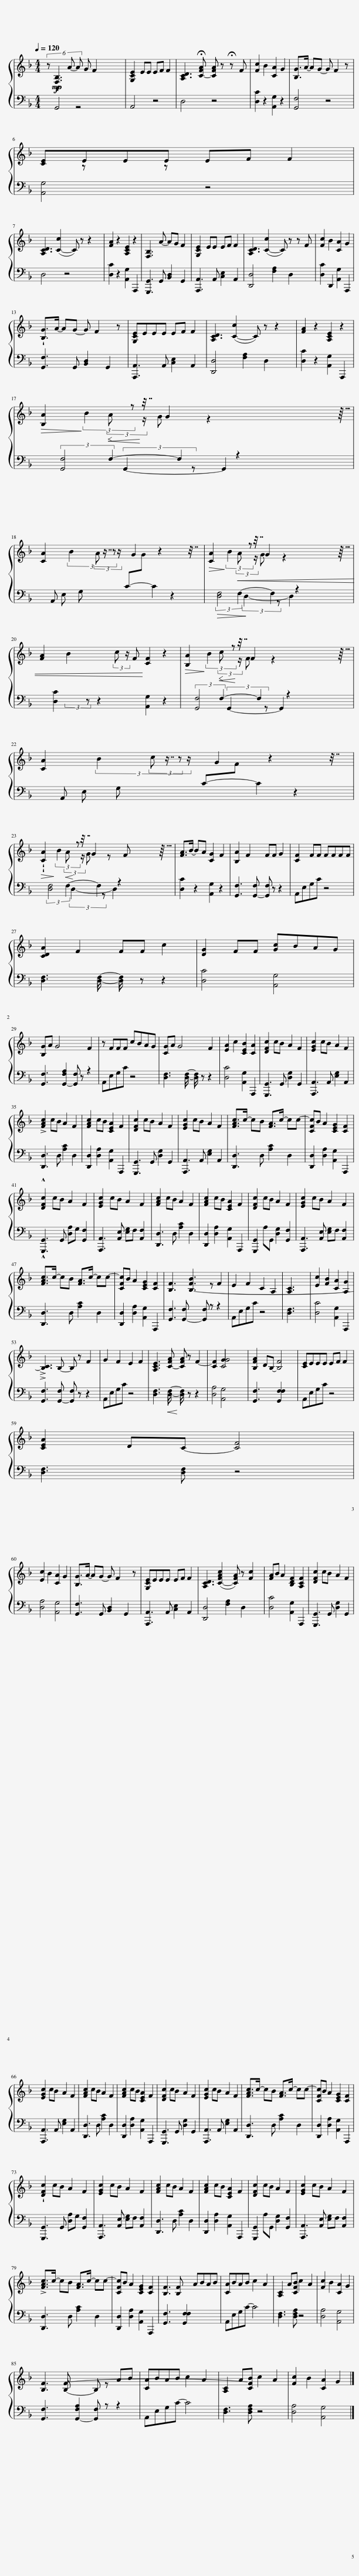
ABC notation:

X:1
%%score { ( 1 2 ) | ( 3 4 ) }
L:1/8
Q:1/4=120
M:4/4
I:linebreak $
K:F
V:1 treble
V:2 treble
V:3 bass
V:4 bass
V:1
 (6:4:4z!mp!!f! [F,B,]3 A- A G x3 | [G,CE]2 EE EF F2 | [A,CD]3 !fermata![C-FA] [CFA] z !fermata!z F | [Fc]2 B2 [CA]2 G2 | [B,G]>A- AG- G F2 z |$ %5
 [CE]EEE EF F2 |$ [A,CD]3 ([C-c]2 C) z z2 | [FA]2 z2 [A,CE]2 z2 | [F,B,]3 A- AG F2 | [G,CE]2 EE EF F2 | %10
 [A,CD]3 ([C-c]2 C) z z F | [Fc]2 B2 [CA]2 G2 |$ !wedge![B,G]>A- AG- G F2 z | [G,CE]EEE EF F2 | [A,CD]3 ([C-c]2 C) z z2 | %15
 [FA]2 z2 [A,CE]2 z2 |$!>(! [B,A]2!>)! (3B2!<)!!<(!!<(! x43/64 z!<)! G2 x37/12 z7/32 |$ [CA]2 (3B2 x85/64 z G2 z2 x17/12 z29/64 |!>(! [CA]2!>)! (3B2!<(! x43/64 z G2 x37/12 z7/32 |$ [FA]2 (3:2:2B2 z z2 (3:2:2c z/ F!<)! [CF]2 z2 | %20
!>(! [B,A]2!>)! (3B2!<)!!<(!!<(! x43/64 z!<)! F2 x37/12 z7/32 |$ [CA]2 (3B2 x85/64 z G2 z2 x17/12 z29/64 |$!>(! !wedge![CA]2!>)! (3B2!<(! x43/64!<)! z G2 x37/12 z7/32 | [FA]>B- BA [CG]2 F2 | [B,A]2 F2 FF G2 | %25
 [CF]2 FF FFFF |$ [CDA]2 F2 FF c2 | [DG]2 FF [Gc]BAG |$ [B,G]A G4 z z2 | z FFF cBAG | %30
 [CG]A G4 F2 | [EA]2 c2 [CEB]2 [CA]2 | [DFc]2 cB A2 F2 | [EGc]2 cB A2 F2 |$ !>![FAc]2 cB A2 F2 | %35
 [FAc]2 cB [CEA]2 F2 | [DFc]2 cB A2 F2 | [EGc]2 cB A2 F2 | [FAc]>c- cB [FA]>c- cc- | [CFc]B A2 [CEG]2 [CF]2 |$ %40
 !^![DFc]2 cB A2 F2 | [EGc]2 cB A2 F2 | [FAc]2 cB A2 F2 | [FAc]2 cB [CEA]2 F2 | [DFc]2 cB A2 F2 | %45
 [EGc]2 cB A2 F2 |$ !^![FAc]>c- cB [FA]>c- cc- | [CFc]B A2 [CEG]2 [CF]2 | [B,F]3[I:staff +1] [G,,-F,][I:staff -1] [B,-FB]3[I:staff +1] [G,,F,][I:staff -1] z z2 | E2 F2 C2 A,2 | %50
 [A,C]3 x5 | [Ec]2 [FB]2 [CA]2 [A,G]2 |$ !>![B,C]3 B,- B, z F2 | G2 F2 E2 F2 | [A,CE]3 [C-FA] [CFA] z F2- | %55
 [CF]2 G2 x4 | [B,FA]2 DB,- [B,F]4 | [CE]EEE EF F2 |$ [CEA]2 DC- [CF]4 |$ [Ec]2 B2 [CA]2 G2 | %60
 [B,G]>A- AG- G F2 z | [G,CE]EEE EF F2 | [A,CD]3 ([C-FAc]2 [CFA]) z [Fc]2 | [FA]B A2 [B,DF]2 [A,CF]2 | [DFc]2 cB A2 F2 |$ %65
 [EGc]2 cB A2 F2 | [FAc]2 cB A2 F2 | [FAc]2 cB [CEA]2 F2 | [DFc]2 cB A2 F2 | [EGc]2 cB A2 F2 | %70
 [FAc]>c- cB [FA]>c- cc- | [CFc]B A2 [CEG]2 [CF]2 |$ !wedge![DFc]2 cB A2 F2 | [EGc]2 cB A2 F2 | [FAc]2 cB A2 F2 | %75
 [FAc]2 cB [CEA]2 F2 | [DFc]2 cB A2 F2 | [EGc]2 cB A2 F2 |$ !>![FAc]>c- cB [FA]>c- cc- | [CFc]B A2 [CEG]2 [CF]2 | %80
 [B,F]3 [B,F][I:staff +1] [G,,F,F,]2[I:staff -1] ABAB | [CA]BAB c2 A2 | [A,C]2 A[CFB] c2 A2 | [Fc]2 B2 [CA]2 G2 |$ [B,F]3 F-[I:staff +1] [G,,-F,A,]2 [G,,F,][I:staff -1] z z2 | %85
 [CA]BAB c2 A2 | [A,C]2 A[CFB] c2 A2 | [Fc]2 B2 [CA]2 G2 |] %88
V:2
 x10/3 z4 x2/3 | x8 | x8 | x8 | x8 |$ %5
 x z x z x4 |$ x9 | x8 | x8 | x8 | %10
 x9 | x8 |$ x8 | x8 | x9 | %15
 x8 |$ x10/3 (3:2:2A z/ G z2 x29/12 |$ x43/4 | x10/3 (3:2:2A z/ G z2 x29/12 |$ x12 | %20
 x10/3 (3:2:2c z/ F z2 x29/12 |$ x43/4 |$ x10/3 (3:2:2A z/ G z F x29/12 | x8 | x8 | %25
 x8 |$ x3[I:staff +1] D,- D, x3 | x8 |$ x7[I:staff -1] F2 | x8 | %30
 x3[I:staff +1] D,- D, x3 | x8 | x8 | x8 |$ x8 | %35
 x8 | x8 | x8 | x8 | x8 |$ %40
 x8 | x8 | x8 | x8 | x8 | %45
 x8 |$ x8 | x8 | x8[I:staff -1] z F2 | x8 | %50
 x8 | x8 |$ x8 | x8 | x3[I:staff +1] D,- D, x3 | %55
 x2[I:staff -1] [CG]4 x2 | x8 | x8 |$ x8 |$ x8 | %60
 x8 | x8 | x9 | x8 | x8 |$ %65
 x8 | x8 | x8 | x8 | x8 | %70
 x8 | x8 |$ x8 | x8 | x8 | %75
 x8 | x8 | x8 |$ x8 | x8 | %80
 x10 | x8 | x8 | x8 |$ x3 B,- x2 B, z AB | %85
 x8 | x8 | x8 |] %88
V:3
 x2/3 G,,4[I:staff -1] F2[I:staff +1] x4/3 | A,,4 z4 | D,4 z4 | [D,C]2 z2 [A,,G,]2 z2 | [G,,F,]4 z4 |$ %5
 [A,,G,]4 z4 |$ D,4 z4 x | [D,C]2 z2 [A,,G,]2 A,,,2 | [G,,,G,,]3 G,, [B,,D,]2 G,,2 | [A,,,A,,]3 A,, [C,E,]2 A,,2 | %10
 [D,,D,]4 [F,A,]2 D,2 x | [D,C]2 D,,2 [A,,G,]2 A,,,2 |$ [G,,F,]3 G,, [B,,D,]2 G,,2 | [A,,,A,,]3 A,, [C,E,]2 A,,2 | [D,,D,]4 [F,A,]2 D,2 x | %15
 [D,C]2 z2 [A,,G,]2 A,,,2 |$ x2/3 (3:2:2[G,,F,]4 F,2- F,2 x37/12 |$ x2/3 A,, E, G,[I:staff -1] (3:2:2A[I:staff +1] z/ C-[I:staff -1]G[I:staff +1] C2 z2 x/12 | x2/3!>(! (3:2:2[D,F,]4 F,2- F,2 x37/12 |$ x [D,C]2 x5 [A,,G,]2 z2 | %20
 x2/3 (3:2:2[G,,F,]4 F,2- F,2 x37/12 |$ x2/3 A,, E, G,[I:staff -1] (3:2:2c[I:staff +1] z/ C-[I:staff -1]F[I:staff +1] C2 z2 x/12 |$ x2/3 (3:2:2[D,F,]4 F,2- F,2 x37/12 | [D,C]2 z2 [A,,G,]2 z2 | [G,,F,]3 [G,,-F,] [G,,F,] z z2 | %25
 A,,E,G,C z4 |$ [D,F,]3 F,- F, z z2 | [D,C]4 [A,,G,]4 |$ [G,,F,]3 [G,,-F,A,]2 [G,,F,] x3 | A,,E,G,C z4 | %30
 [D,F,]3 F,- F, z z2 | [D,C]4 [A,,G,]2 A,,,2 | [G,,,G,,]3 G,, [D,G,]2 G,,2 | [A,,,A,,]3 A,, [E,G,]2 A,,2 |$ [D,,D,]3 D, [A,C]2 D,2 | %35
 [D,,D,]2 [D,A,]2 [A,,G,]2 A,,,2 | [G,,,G,,]3 G,, [D,G,]2 G,,2 | [A,,,A,,]3 A,, [E,G,]2 A,,2 | [D,,D,]3 D, [A,C]2 D,2 | [D,,D,]2 [D,A,]2 [A,,G,]2 A,,,2 |$ %40
 [G,,,G,,]3 G,, [D,A,]G, [G,,F,]2 | [A,,,A,,]3 [A,,E,] [E,G,]F, [A,,F,]2 | [D,,D,]3 D, [A,C]2 D,2 | [D,,D,]2 [D,A,]2 [A,,G,]2 A,,,2 | [G,,,G,,]2 A,G,, [D,G,]2 [G,,F,]2 | %45
 [A,,,A,,]3 [A,,E,] [E,G,]F, [A,,F,]2 |$ [D,,D,]3 D, [A,C]2 D,2 | [D,,D,]2 [D,A,]2 [A,,G,]2 A,,,2 | [G,,F,]3 x8 | A,,E,G,C z4 | %50
 [D,F,]3 x5 | [D,C]4 [A,,G,]2 A,,,2 |$ [G,,F,]3 [G,,-F,] [G,,F,] z z2 | A,,E,G,C z4 | [D,F,]3!<(! F,-!<)! F, z z2 | %55
 [D,A,]4 x4 | [G,,F,]3 x [G,,F,F,]2 x2 | A,,E,G,C z4 |$ [D,F,]3 [D,F,] z4 |$ [D,A,]4 [A,,G,]4 | %60
 [G,,F,]3 G,, [B,,D,]2 G,,2 | [A,,,A,,]3 A,, [C,E,]2 A,,2 | [D,,D,]4 [F,A,]2 D,2 x | [D,C]4 [A,,G,]2 A,,,2 | [G,,,G,,]3 G,, [D,G,]2 G,,2 |$ %65
 [A,,,A,,]3 A,, [E,G,]2 A,,2 | [D,,D,]3 D, [A,C]2 D,2 | [D,,D,]2 [D,A,]2 [A,,G,]2 A,,,2 | [G,,,G,,]3 G,, [D,G,]2 G,,2 | [A,,,A,,]3 A,, [E,G,]2 A,,2 | %70
 [D,,D,]3 D, [A,C]2 D,2 | [D,,D,]2 [D,A,]2 [A,,G,]2 A,,,2 |$ [G,,,G,,]3 G,, [D,A,]G, [G,,F,]2 | [A,,,A,,]3 [A,,E,] [E,G,]F, [A,,F,]2 | [D,,D,]3 D, [A,C]2 D,2 | %75
 [D,,D,]2 [D,A,]2 [A,,G,]2 A,,,2 | [G,,,G,,]2 A,G,, [D,G,]2 [G,,F,]2 | [A,,,A,,]3 [A,,E,] [E,G,]F, [A,,F,]2 |$ [D,,D,]3 D, [A,C]2 D,2 | [D,,D,]2 [D,A,]2 [A,,G,]2 A,,,2 | %80
 [G,,F,]3 x7 | A,,E,G,C- C4 | [D,F,]3 [D,F,A,] z4 | [D,A,]4 [A,,G,]4 |$ [G,,F,]3 x7 | %85
 A,,E,G,C- C4 | [D,F,]3 [D,F,A,] z4 | [D,A,]4 [A,,G,]4 |] %88
V:4
 x8 | x8 | x8 | x8 | x8 |$ %5
 x8 |$ x9 | x8 | x8 | x8 | %10
 x9 | x8 |$ x8 | x8 | x9 | %15
 x8 |$ x11/3 (3:2:2G,,2- z G,,2 x25/12 |$ x43/4 | x11/3 (3:2:2D,2- z D,2 x25/12 |$ x12 | %20
 x11/3 (3:2:2G,,2- z G,,2 x25/12 |$ x43/4 |$ x11/3 (3:2:2D,2- z D,2 x25/12 | x8 | x8 | %25
 x8 |$ x8 | x8 |$ x9 | x8 | %30
 x8 | x8 | x8 | x8 |$ x8 | %35
 x8 | x8 | x8 | x8 | x8 |$ %40
 x8 | x8 | x8 | x8 | x8 | %45
 x8 |$ x8 | x8 | x11 | x8 | %50
 x8 | x8 |$ x8 | x8 | x8 | %55
 x2 [A,,G,]4 x2 | x8 | x8 |$ x8 |$ x8 | %60
 x8 | x8 | x9 | x8 | x8 |$ %65
 x8 | x8 | x8 | x8 | x8 | %70
 x8 | x8 |$ x8 | x8 | x8 | %75
 x8 | x8 | x8 |$ x8 | x8 | %80
 x10 | x8 | x8 | x8 |$ x10 | %85
 x8 | x8 | x8 |] %88
